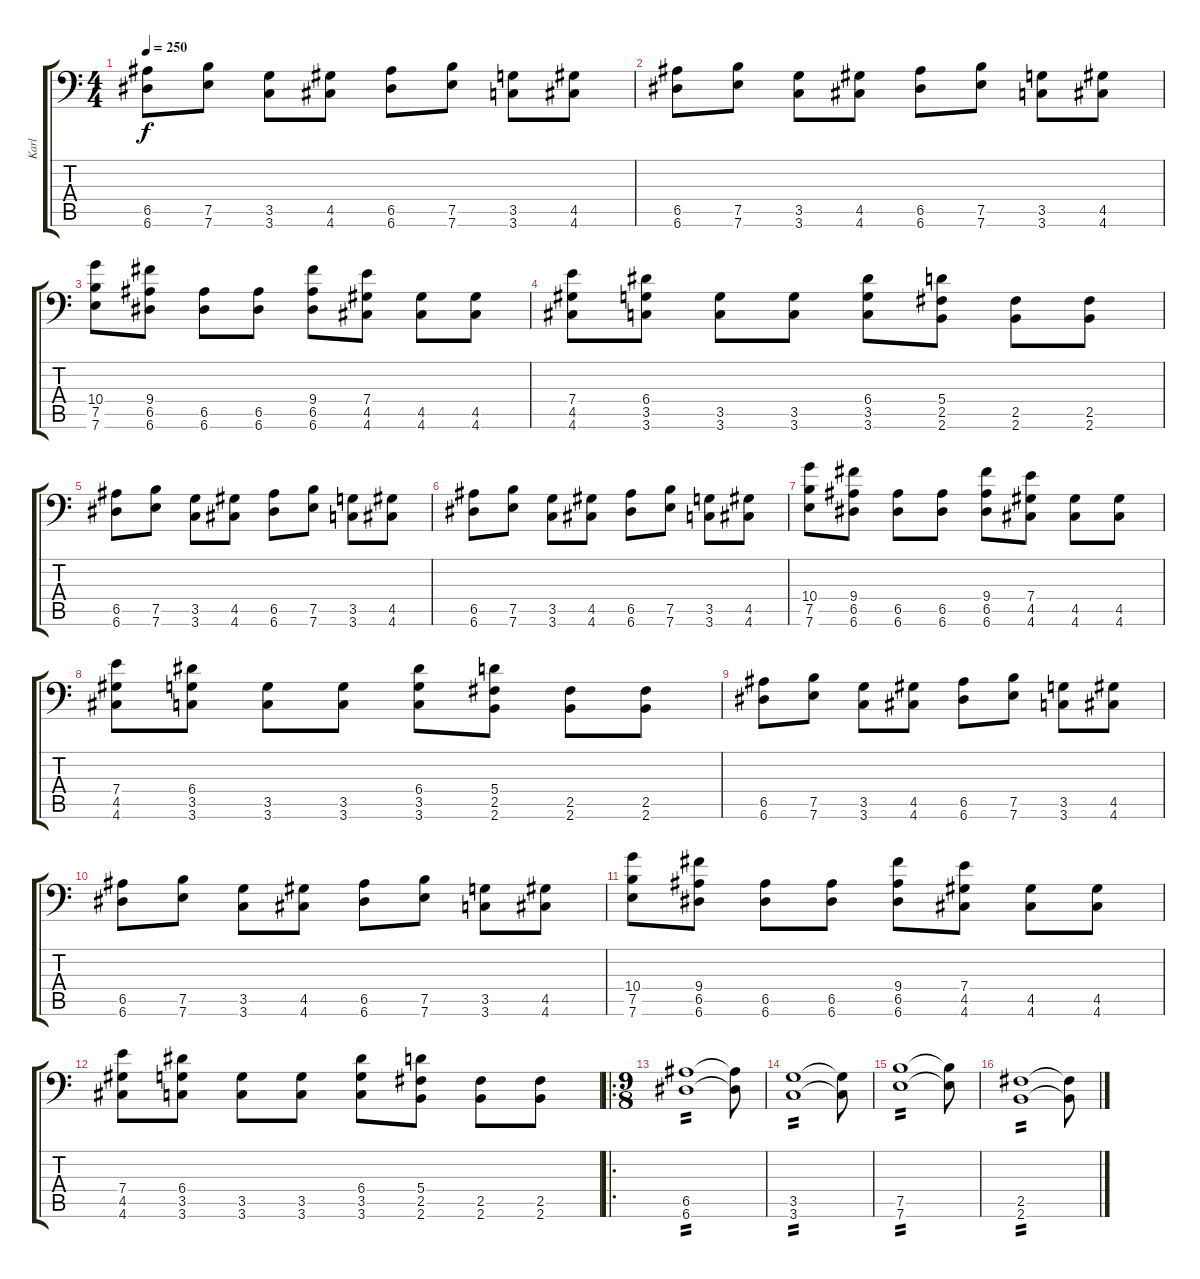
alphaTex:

\track ("Karl" "Karl") {instrument distortionguitar}
\staff {score tabs}
\tuning (B3 Gb3 D3 A2 E2 A1) {hide}
\ts (4 4)
\tempo 250
\clef f4
\ks c
(6.5 6.6).8{dy f} (7.5 7.6).8 (3.5 3.6).8 (4.5 4.6).8 (6.5 6.6).8 (7.5 7.6).8 (3.5 3.6).8 (4.5 4.6).8 |
(6.5 6.6).8 (7.5 7.6).8 (3.5 3.6).8 (4.5 4.6).8 (6.5 6.6).8 (7.5 7.6).8 (3.5 3.6).8 (4.5 4.6).8 |
(10.4 7.5 7.6).8 (9.4 6.5 6.6).8 (6.5 6.6).8 (6.5 6.6).8 (9.4 6.5 6.6).8 (7.4 4.5 4.6).8 (4.5 4.6).8 (4.5 4.6).8 |
(7.4 4.5 4.6).8 (6.4 3.5 3.6).8 (3.5 3.6).8 (3.5 3.6).8 (6.4 3.5 3.6).8 (5.4 2.5 2.6).8 (2.5 2.6).8 (2.5 2.6).8 |
(6.5 6.6).8 (7.5 7.6).8 (3.5 3.6).8 (4.5 4.6).8 (6.5 6.6).8 (7.5 7.6).8 (3.5 3.6).8 (4.5 4.6).8 |
(6.5 6.6).8 (7.5 7.6).8 (3.5 3.6).8 (4.5 4.6).8 (6.5 6.6).8 (7.5 7.6).8 (3.5 3.6).8 (4.5 4.6).8 |
(10.4 7.5 7.6).8 (9.4 6.5 6.6).8 (6.5 6.6).8 (6.5 6.6).8 (9.4 6.5 6.6).8 (7.4 4.5 4.6).8 (4.5 4.6).8 (4.5 4.6).8 |
(7.4 4.5 4.6).8 (6.4 3.5 3.6).8 (3.5 3.6).8 (3.5 3.6).8 (6.4 3.5 3.6).8 (5.4 2.5 2.6).8 (2.5 2.6).8 (2.5 2.6).8 |
(6.5 6.6).8 (7.5 7.6).8 (3.5 3.6).8 (4.5 4.6).8 (6.5 6.6).8 (7.5 7.6).8 (3.5 3.6).8 (4.5 4.6).8 |
(6.5 6.6).8 (7.5 7.6).8 (3.5 3.6).8 (4.5 4.6).8 (6.5 6.6).8 (7.5 7.6).8 (3.5 3.6).8 (4.5 4.6).8 |
(10.4 7.5 7.6).8 (9.4 6.5 6.6).8 (6.5 6.6).8 (6.5 6.6).8 (9.4 6.5 6.6).8 (7.4 4.5 4.6).8 (4.5 4.6).8 (4.5 4.6).8 |
(7.4 4.5 4.6).8 (6.4 3.5 3.6).8 (3.5 3.6).8 (3.5 3.6).8 (6.4 3.5 3.6).8 (5.4 2.5 2.6).8 (2.5 2.6).8 (2.5 2.6).8 |
\ro
\ts (9 8)
(6.5 6.6).1{tp 2} (6.5{t} 6.6{t}).8 |
(3.5 3.6).1{tp 2} (3.5{t} 3.6{t}).8 |
(7.5 7.6).1{tp 2} (7.5{t} 7.6{t}).8 |
(2.5 2.6).1{tp 2} (2.5{t} 2.6{t}).8
